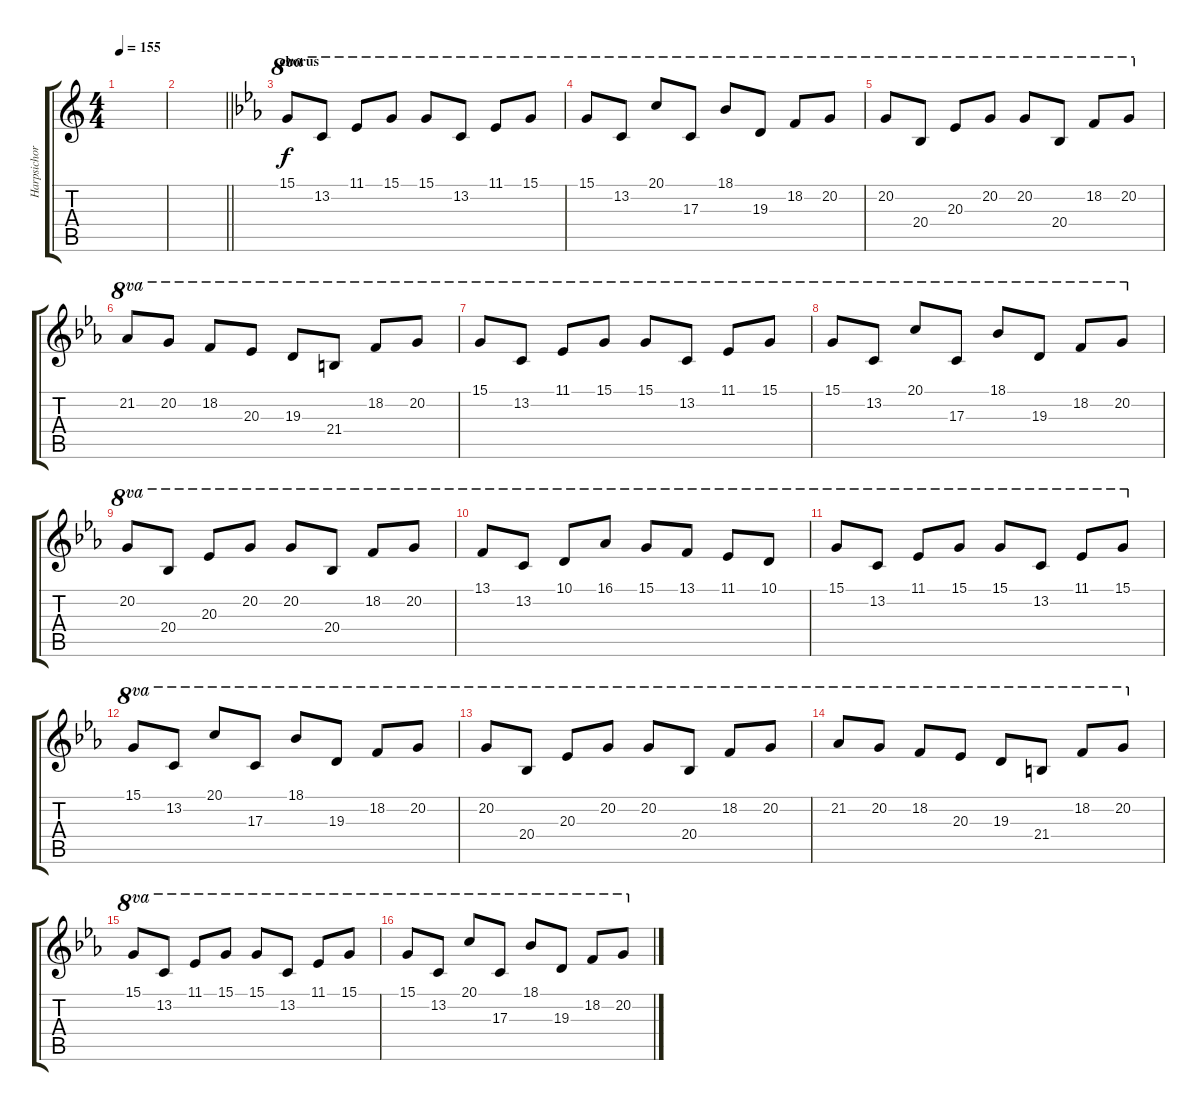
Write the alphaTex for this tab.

\track ("Harpsichord" "Harpsichor") {instrument harpsichord}
\staff {score tabs}
\tuning (E4 B3 G3 D3 A2 E2) {hide}
\ts (4 4)
\tempo 155
\clef g2
\ks aminor
|
\barLineRight lightlight
|
\section ("" "chorus")
\ks cminor
15.1.8{ot 8va} 13.2.8{ot 8va} 11.1.8{ot 8va} 15.1.8{ot 8va} 15.1.8{ot 8va} 13.2.8{ot 8va} 11.1.8{ot 8va} 15.1.8{ot 8va} |
15.1.8{ot 8va} 13.2.8{ot 8va} 20.1.8{ot 8va} 17.3.8{ot 8va} 18.1.8{ot 8va} 19.3.8{ot 8va} 18.2.8{ot 8va} 20.2.8{ot 8va} |
20.2.8{ot 8va} 20.4.8{ot 8va} 20.3.8{ot 8va} 20.2.8{ot 8va} 20.2.8{ot 8va} 20.4.8{ot 8va} 18.2.8{ot 8va} 20.2.8{ot 8va} |
21.2.8{ot 8va} 20.2.8{ot 8va} 18.2.8{ot 8va} 20.3.8{ot 8va} 19.3.8{ot 8va} 21.4.8{ot 8va} 18.2.8{ot 8va} 20.2.8{ot 8va} |
15.1.8{ot 8va} 13.2.8{ot 8va} 11.1.8{ot 8va} 15.1.8{ot 8va} 15.1.8{ot 8va} 13.2.8{ot 8va} 11.1.8{ot 8va} 15.1.8{ot 8va} |
15.1.8{ot 8va} 13.2.8{ot 8va} 20.1.8{ot 8va} 17.3.8{ot 8va} 18.1.8{ot 8va} 19.3.8{ot 8va} 18.2.8{ot 8va} 20.2.8{ot 8va} |
20.2.8{ot 8va} 20.4.8{ot 8va} 20.3.8{ot 8va} 20.2.8{ot 8va} 20.2.8{ot 8va} 20.4.8{ot 8va} 18.2.8{ot 8va} 20.2.8{ot 8va} |
13.1.8{ot 8va} 13.2.8{ot 8va} 10.1.8{ot 8va} 16.1.8{ot 8va} 15.1.8{ot 8va} 13.1.8{ot 8va} 11.1.8{ot 8va} 10.1.8{ot 8va} |
15.1.8{ot 8va} 13.2.8{ot 8va} 11.1.8{ot 8va} 15.1.8{ot 8va} 15.1.8{ot 8va} 13.2.8{ot 8va} 11.1.8{ot 8va} 15.1.8{ot 8va} |
15.1.8{ot 8va} 13.2.8{ot 8va} 20.1.8{ot 8va} 17.3.8{ot 8va} 18.1.8{ot 8va} 19.3.8{ot 8va} 18.2.8{ot 8va} 20.2.8{ot 8va} |
20.2.8{ot 8va} 20.4.8{ot 8va} 20.3.8{ot 8va} 20.2.8{ot 8va} 20.2.8{ot 8va} 20.4.8{ot 8va} 18.2.8{ot 8va} 20.2.8{ot 8va} |
21.2.8{ot 8va} 20.2.8{ot 8va} 18.2.8{ot 8va} 20.3.8{ot 8va} 19.3.8{ot 8va} 21.4.8{ot 8va} 18.2.8{ot 8va} 20.2.8{ot 8va} |
15.1.8{ot 8va} 13.2.8{ot 8va} 11.1.8{ot 8va} 15.1.8{ot 8va} 15.1.8{ot 8va} 13.2.8{ot 8va} 11.1.8{ot 8va} 15.1.8{ot 8va} |
15.1.8{ot 8va} 13.2.8{ot 8va} 20.1.8{ot 8va} 17.3.8{ot 8va} 18.1.8{ot 8va} 19.3.8{ot 8va} 18.2.8{ot 8va} 20.2.8{ot 8va}
